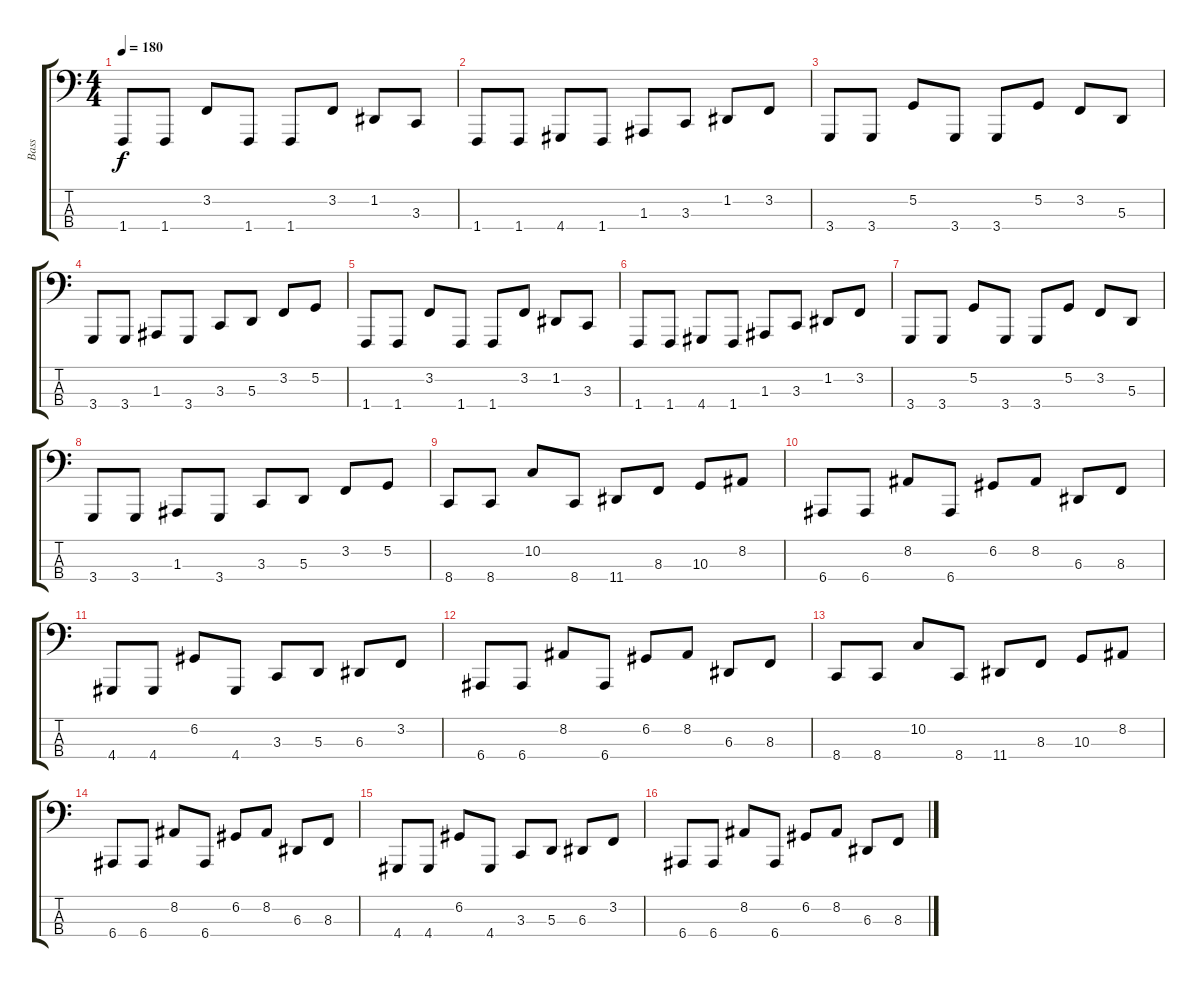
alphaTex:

\track ("Bass" "Bass") {instrument lead8bassandlead}
\staff {score tabs}
\tuning (G2 D2 A1 E1) {hide}
\ts (4 4)
\tempo 180
\clef f4
\ks c
1.4.8{dy f} 1.4.8 3.2.8 1.4.8 1.4.8 3.2.8 1.2.8 3.3.8 |
1.4.8 1.4.8 4.4.8 1.4.8 1.3.8 3.3.8 1.2.8 3.2.8 |
3.4.8 3.4.8 5.2.8 3.4.8 3.4.8 5.2.8 3.2.8 5.3.8 |
3.4.8 3.4.8 1.3.8 3.4.8 3.3.8 5.3.8 3.2.8 5.2.8 |
1.4.8 1.4.8 3.2.8 1.4.8 1.4.8 3.2.8 1.2.8 3.3.8 |
1.4.8 1.4.8 4.4.8 1.4.8 1.3.8 3.3.8 1.2.8 3.2.8 |
3.4.8 3.4.8 5.2.8 3.4.8 3.4.8 5.2.8 3.2.8 5.3.8 |
3.4.8 3.4.8 1.3.8 3.4.8 3.3.8 5.3.8 3.2.8 5.2.8 |
8.4.8 8.4.8 10.2.8 8.4.8 11.4.8 8.3.8 10.3.8 8.2.8 |
6.4.8 6.4.8 8.2.8 6.4.8 6.2.8 8.2.8 6.3.8 8.3.8 |
4.4.8 4.4.8 6.2.8 4.4.8 3.3.8 5.3.8 6.3.8 3.2.8 |
6.4.8 6.4.8 8.2.8 6.4.8 6.2.8 8.2.8 6.3.8 8.3.8 |
8.4.8 8.4.8 10.2.8 8.4.8 11.4.8 8.3.8 10.3.8 8.2.8 |
6.4.8 6.4.8 8.2.8 6.4.8 6.2.8 8.2.8 6.3.8 8.3.8 |
4.4.8 4.4.8 6.2.8 4.4.8 3.3.8 5.3.8 6.3.8 3.2.8 |
6.4.8 6.4.8 8.2.8 6.4.8 6.2.8 8.2.8 6.3.8 8.3.8
